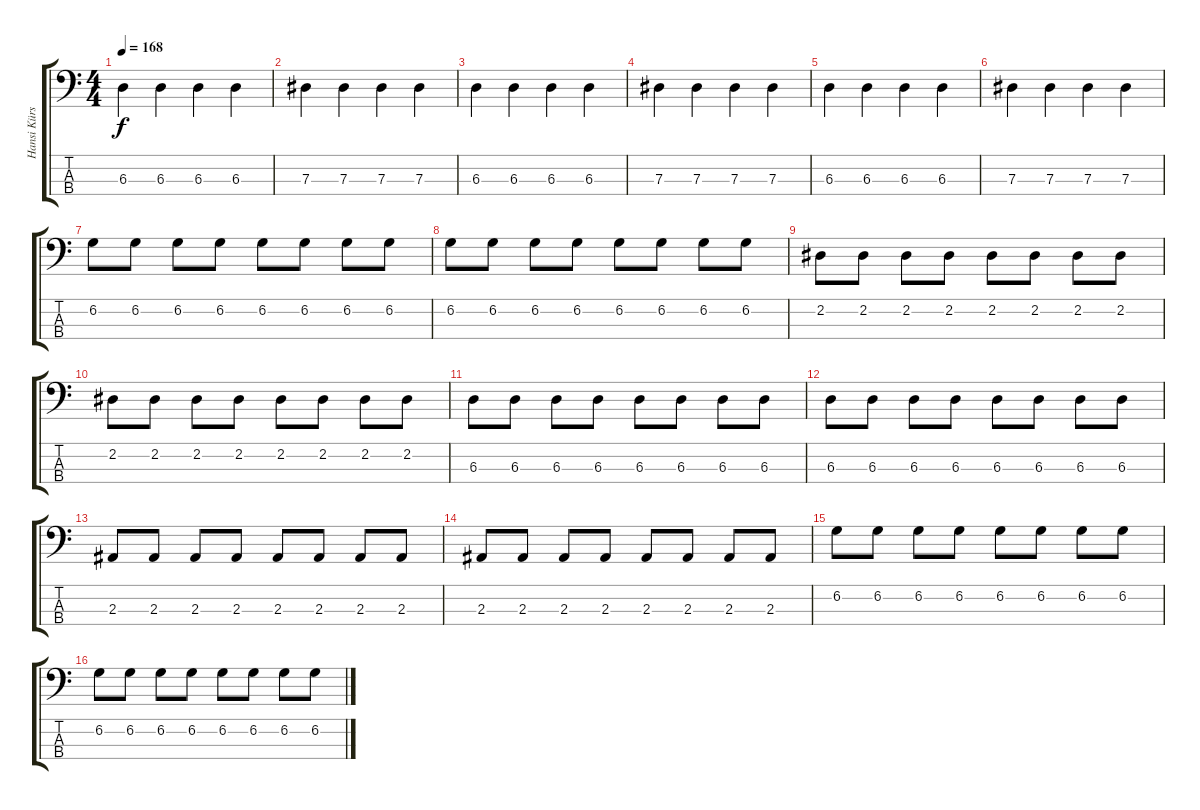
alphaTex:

\track ("Hansi Kürsch" "Hansi Kürs") {instrument electricbassfinger}
\staff {score tabs}
\tuning (Gb2 Db2 Ab1 Eb1) {hide}
\ts (4 4)
\tempo 168
\clef f4
\ks c
6.3.4{dy f} 6.3.4 6.3.4 6.3.4 |
7.3.4 7.3.4 7.3.4 7.3.4 |
6.3.4 6.3.4 6.3.4 6.3.4 |
7.3.4 7.3.4 7.3.4 7.3.4 |
6.3.4 6.3.4 6.3.4 6.3.4 |
7.3.4 7.3.4 7.3.4 7.3.4 |
6.2.8 6.2.8 6.2.8 6.2.8 6.2.8 6.2.8 6.2.8 6.2.8 |
6.2.8 6.2.8 6.2.8 6.2.8 6.2.8 6.2.8 6.2.8 6.2.8 |
2.2.8 2.2.8 2.2.8 2.2.8 2.2.8 2.2.8 2.2.8 2.2.8 |
2.2.8 2.2.8 2.2.8 2.2.8 2.2.8 2.2.8 2.2.8 2.2.8 |
6.3.8 6.3.8 6.3.8 6.3.8 6.3.8 6.3.8 6.3.8 6.3.8 |
6.3.8 6.3.8 6.3.8 6.3.8 6.3.8 6.3.8 6.3.8 6.3.8 |
2.3.8 2.3.8 2.3.8 2.3.8 2.3.8 2.3.8 2.3.8 2.3.8 |
2.3.8 2.3.8 2.3.8 2.3.8 2.3.8 2.3.8 2.3.8 2.3.8 |
6.2.8 6.2.8 6.2.8 6.2.8 6.2.8 6.2.8 6.2.8 6.2.8 |
6.2.8 6.2.8 6.2.8 6.2.8 6.2.8 6.2.8 6.2.8 6.2.8
